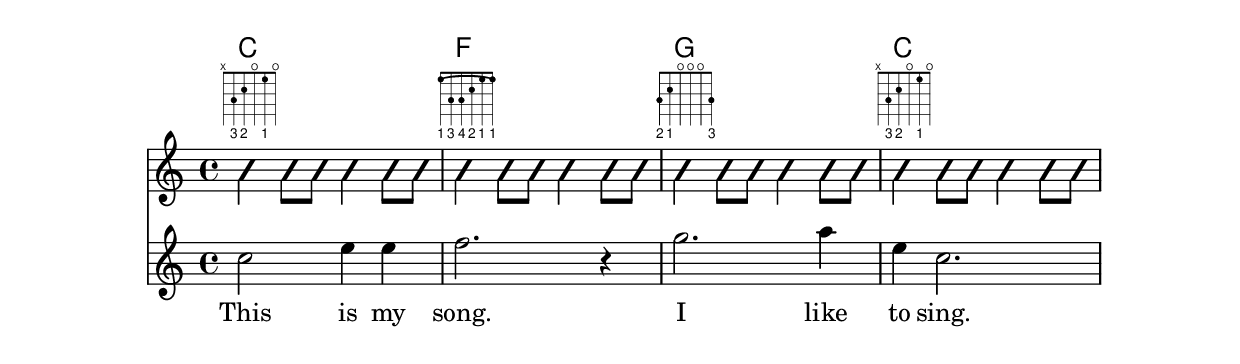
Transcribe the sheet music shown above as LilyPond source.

%% Do not edit this file; it is automatically
%% generated from LSR http://lsr.dsi.unimi.it
%% This file is in the public domain.
\version "2.13.10"

\header {
  lsrtags = "rhythms, fretted-strings"

%% Translation of GIT committish: 341940d3830b59f93a80131471d622c2818afddb
  texidoces = "
Para la música de guitarra, es posible mostrar los ritmos de rasgueo,
además de las notas de la melodía, acordes y diagramas de posiciones.

"
  doctitlees = "Ritmos rasgueados de guitarra"

%% Translation of GIT committish: d96023d8792c8af202c7cb8508010c0d3648899d
  texidocde = "
In Guitarrennotation kann neben Melodie, Akkordbezeichnungen und
Bunddiagrammen auch der Schlagrhythmus angegeben werden.

"
  doctitlede = "Schlagrhythmus für Guitarren"


%% Translation of GIT committish: fa7695ea860d7ab2db86581dd5f8bc4f413f6705
  texidocfr = "
En matière de notation pour guitare, il arrive que soient indiqués les
@qq{coups de gratte} en plus de la mélodie, grilles d'accords et
diagrammes de tablature.

"
  doctitlefr = "Rythmique et guitare"

  texidoc = "
For guitar music, it is possible to show strum rhythms, along with
melody notes, chord names and fret diagrams.

"
  doctitle = "Guitar strum rhythms"
} % begin verbatim

\include "predefined-guitar-fretboards.ly"
<<
  \new ChordNames {
    \chordmode {
      c1 | f | g | c
    }
  }
  \new FretBoards {
    \chordmode {
      c1 | f | g | c
    }
  }
  \new Voice \with {
    \consists "Pitch_squash_engraver"
  } {
    \relative c'' {
      \improvisationOn
      c4 c8 c c4 c8 c
      f4 f8 f f4 f8 f
      g4 g8 g g4 g8 g
      c4 c8 c c4 c8 c
    }
  }
  \new Voice = "melody" {
    \relative c'' {
      c2 e4 e4
      f2. r4
      g2. a4
      e4 c2.
    }
  }
  \new Lyrics {
    \lyricsto "melody" {
      This is my song.
      I like to sing.
    }
  }
>>

